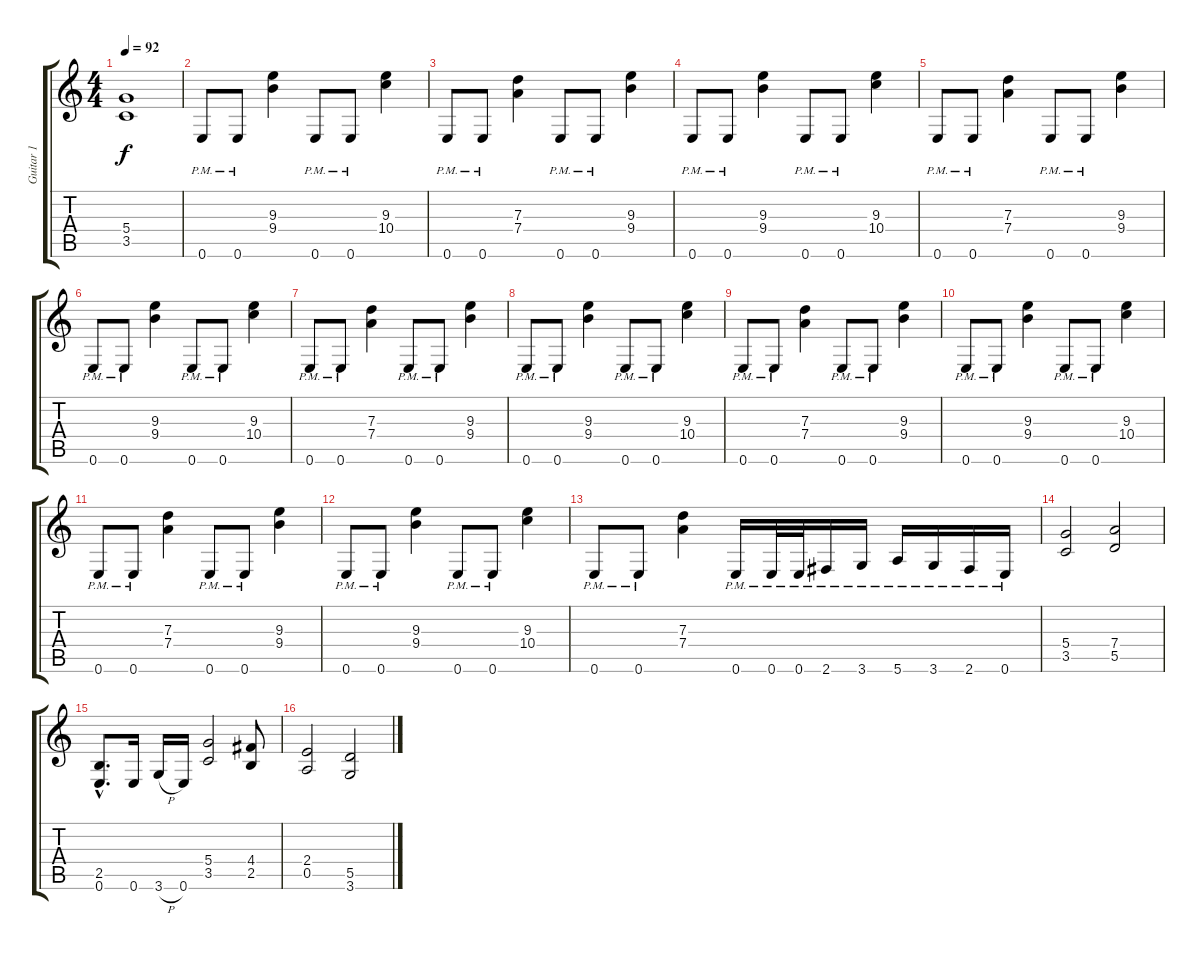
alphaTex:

\track ("Guitar 1" "Guitar 1") {instrument distortionguitar}
\staff {score tabs}
\tuning (E4 B3 G3 D3 A2 E2) {hide}
\ts (4 4)
\tempo 92
\clef g2
\ks c
(5.4 3.5).1{dy f} |
0.6{pm}.8 0.6{pm}.8 (9.3 9.4).4 0.6{pm}.8 0.6{pm}.8 (9.3 10.4).4 |
0.6{pm}.8 0.6{pm}.8 (7.3 7.4).4 0.6{pm}.8 0.6{pm}.8 (9.3 9.4).4 |
0.6{pm}.8 0.6{pm}.8 (9.3 9.4).4 0.6{pm}.8 0.6{pm}.8 (9.3 10.4).4 |
0.6{pm}.8 0.6{pm}.8 (7.3 7.4).4 0.6{pm}.8 0.6{pm}.8 (9.3 9.4).4 |
0.6{pm}.8 0.6{pm}.8 (9.3 9.4).4 0.6{pm}.8 0.6{pm}.8 (9.3 10.4).4 |
0.6{pm}.8 0.6{pm}.8 (7.3 7.4).4 0.6{pm}.8 0.6{pm}.8 (9.3 9.4).4 |
0.6{pm}.8 0.6{pm}.8 (9.3 9.4).4 0.6{pm}.8 0.6{pm}.8 (9.3 10.4).4 |
0.6{pm}.8 0.6{pm}.8 (7.3 7.4).4 0.6{pm}.8 0.6{pm}.8 (9.3 9.4).4 |
0.6{pm}.8 0.6{pm}.8 (9.3 9.4).4 0.6{pm}.8 0.6{pm}.8 (9.3 10.4).4 |
0.6{pm}.8 0.6{pm}.8 (7.3 7.4).4 0.6{pm}.8 0.6{pm}.8 (9.3 9.4).4 |
0.6{pm}.8 0.6{pm}.8 (9.3 9.4).4 0.6{pm}.8 0.6{pm}.8 (9.3 10.4).4 |
0.6{pm}.8 0.6{pm}.8 (7.3 7.4).4 0.6{pm}.16 0.6{pm}.32 0.6{pm}.32 2.6{pm}.16 3.6{pm}.16 5.6{pm}.16 3.6{pm}.16 2.6{pm}.16 0.6{pm}.16 |
(5.4 3.5).2 (7.4 5.5).2 |
(2.5{hac} 0.6{hac}).8{d} 0.6.16 3.6{h}.16 0.6.16 (5.4 3.5).2 (4.4 2.5).8 |
(2.4 0.5).2 (5.5 3.6).2
